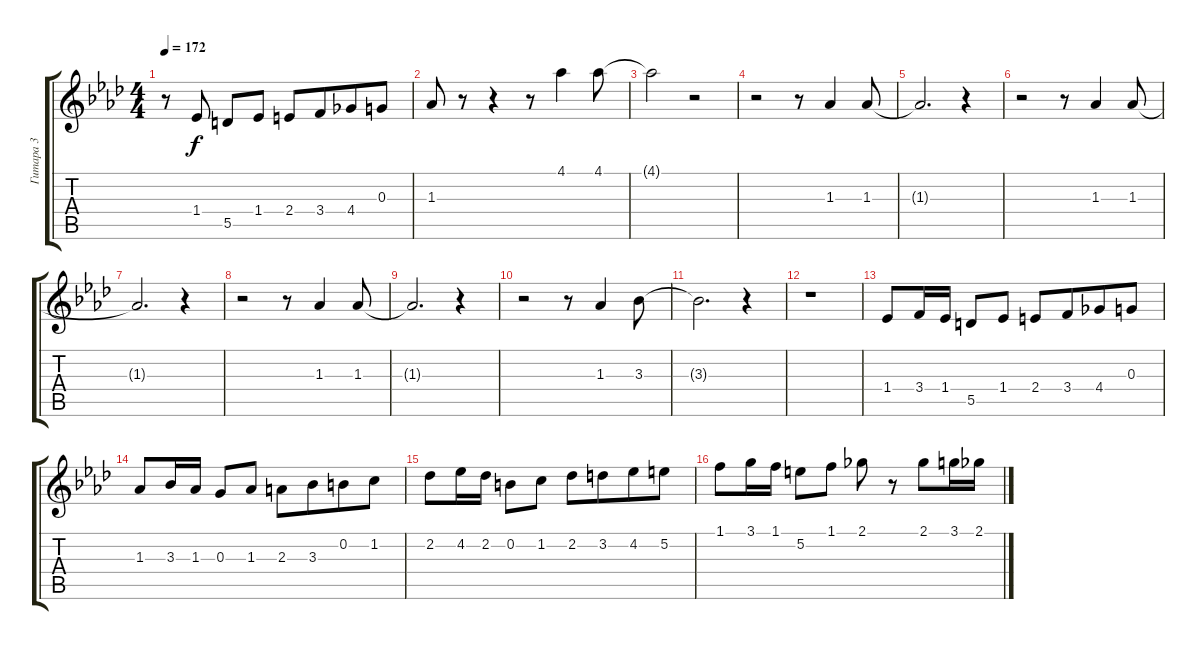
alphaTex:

\track ("Гитара 3" "Гитара 3") {instrument electricguitarclean}
\staff {score tabs}
\tuning (E4 B3 G3 D3 A2 E2) {hide}
\ts (4 4)
\tempo 172
\clef g2
\ks ab
r.8{dy f} 1.4.8 5.5.8 1.4.8 2.4.8 3.4.8{beam merge} 4.4.8 0.3.8 |
1.3.8 r.8 r.4 r.8 4.1.4 4.1.8 |
4.1{t}.2 r.2 |
r.2 r.8 1.3.4 1.3.8 |
1.3{t}.2{d} r.4 |
r.2 r.8 1.3.4 1.3.8 |
1.3{t}.2{d} r.4 |
r.2 r.8 1.3.4 1.3.8 |
1.3{t}.2{d} r.4 |
r.2 r.8 1.3.4 3.3.8 |
3.3{t}.2{d} r.4 |
r.1 |
1.4.8 3.4.16 1.4.16 5.5.8 1.4.8 2.4.8 3.4.8{beam merge} 4.4.8 0.3.8 |
1.3.8 3.3.16 1.3.16 0.3.8 1.3.8 2.3.8 3.3.8{beam merge} 0.2.8 1.2.8 |
2.2.8 4.2.16 2.2.16 0.2.8 1.2.8 2.2.8 3.2.8{beam merge} 4.2.8 5.2.8 |
1.1.8 3.1.16 1.1.16 5.2.8 1.1.8 2.1.8 r.8 2.1.8 3.1.16 2.1.16
